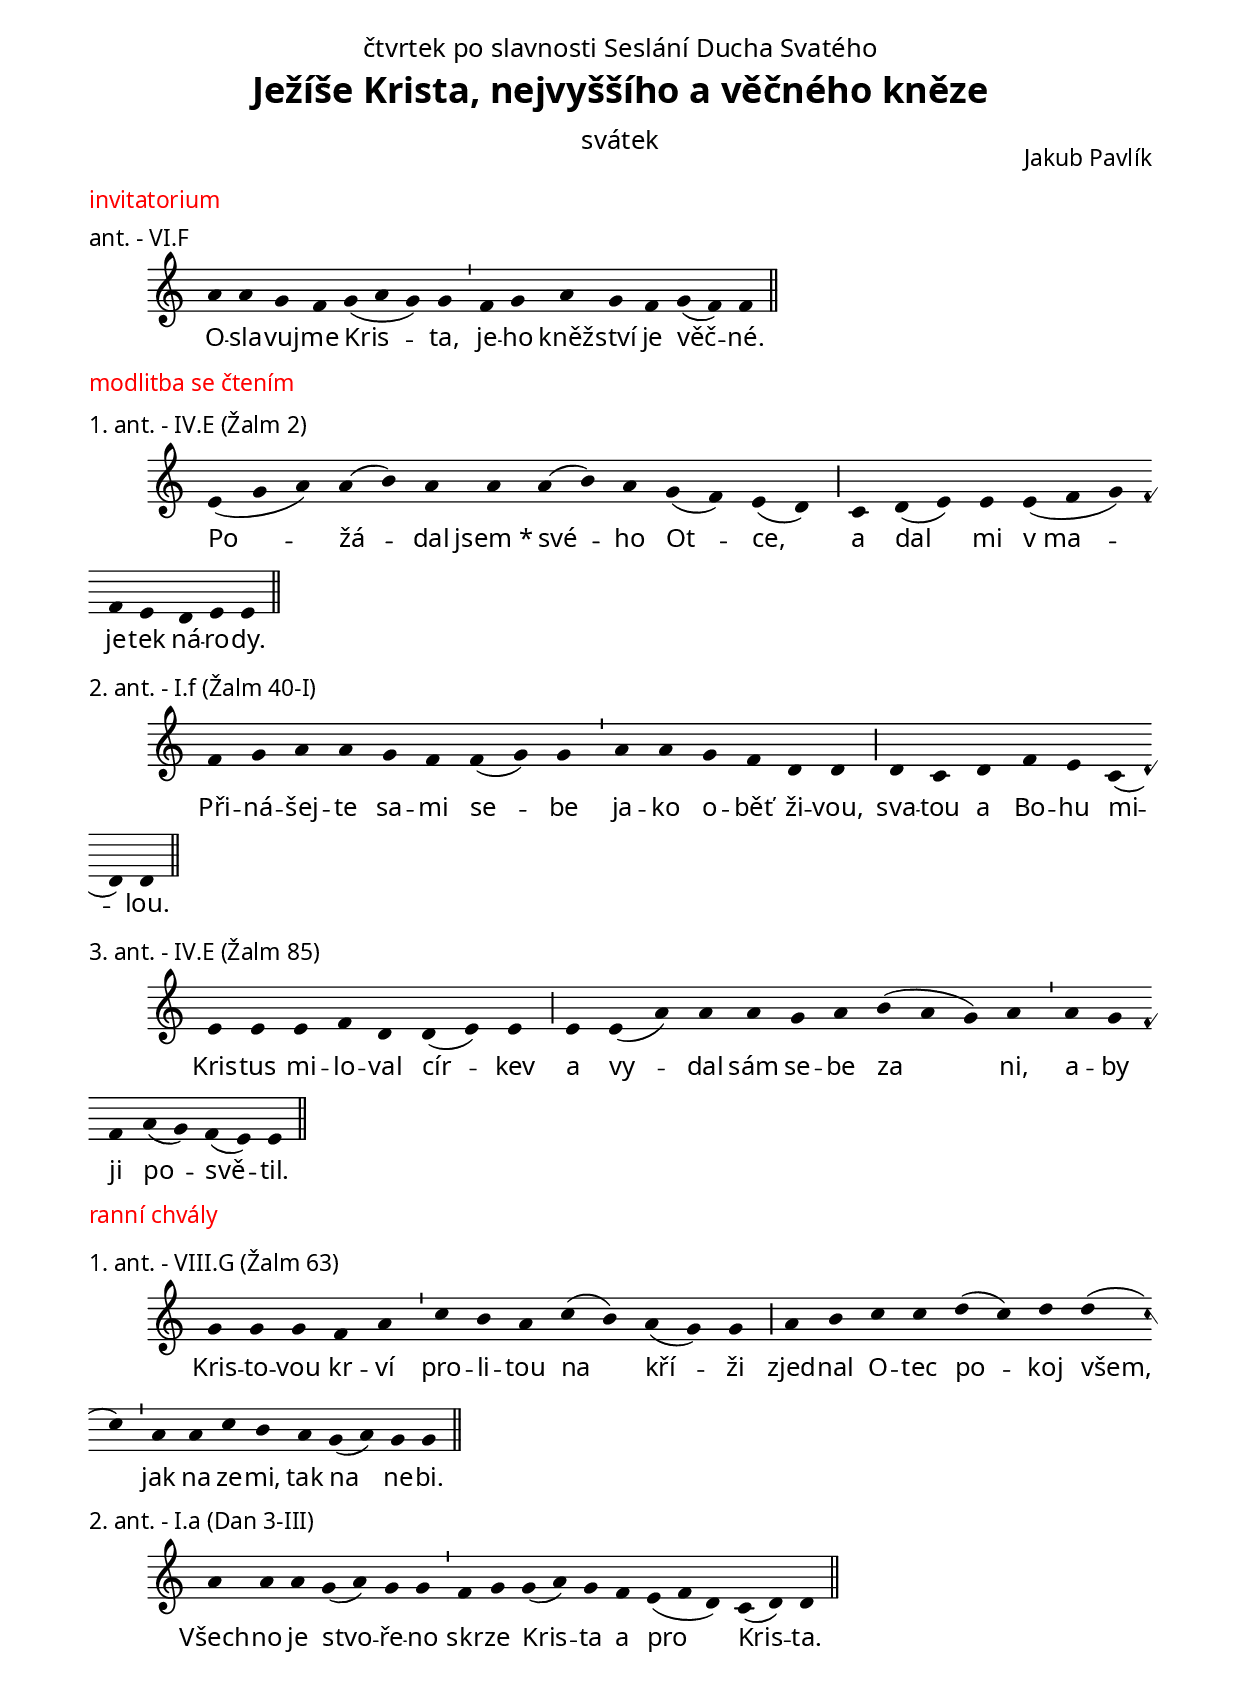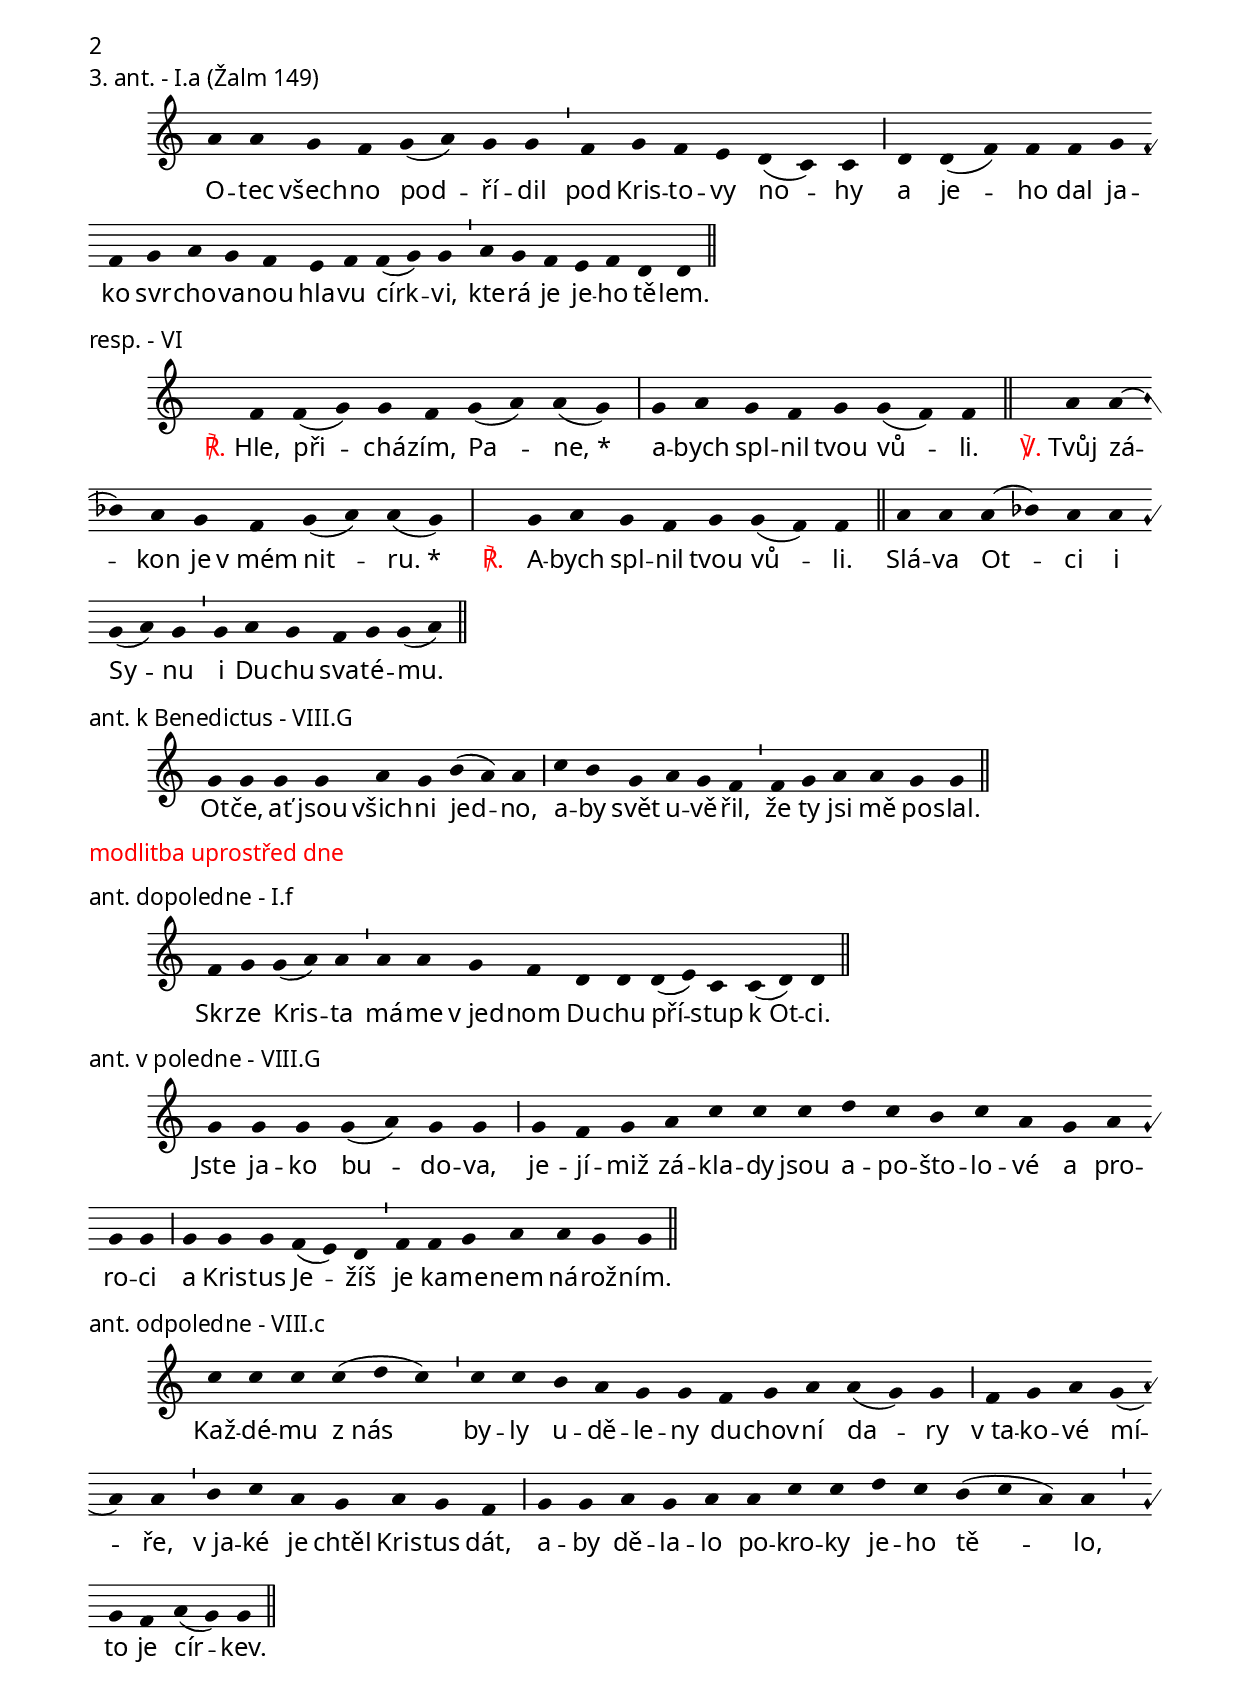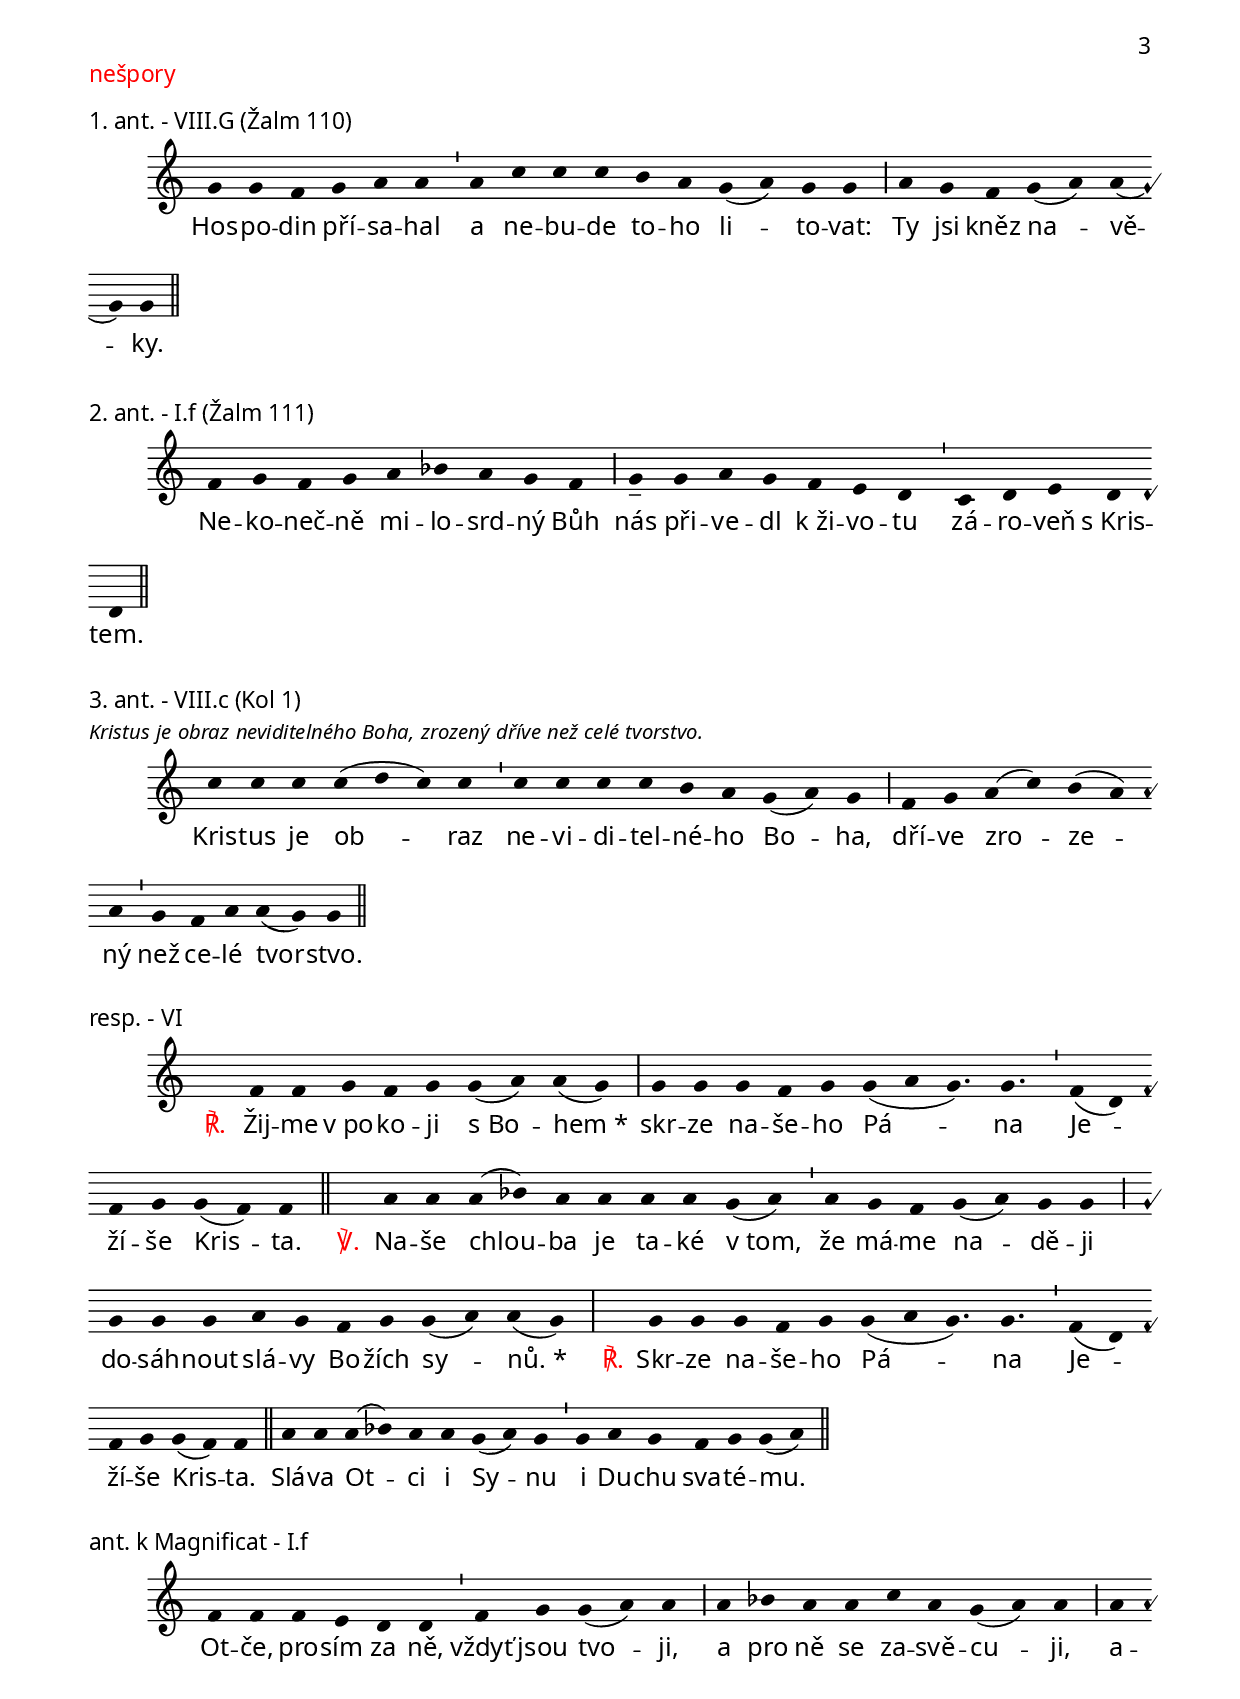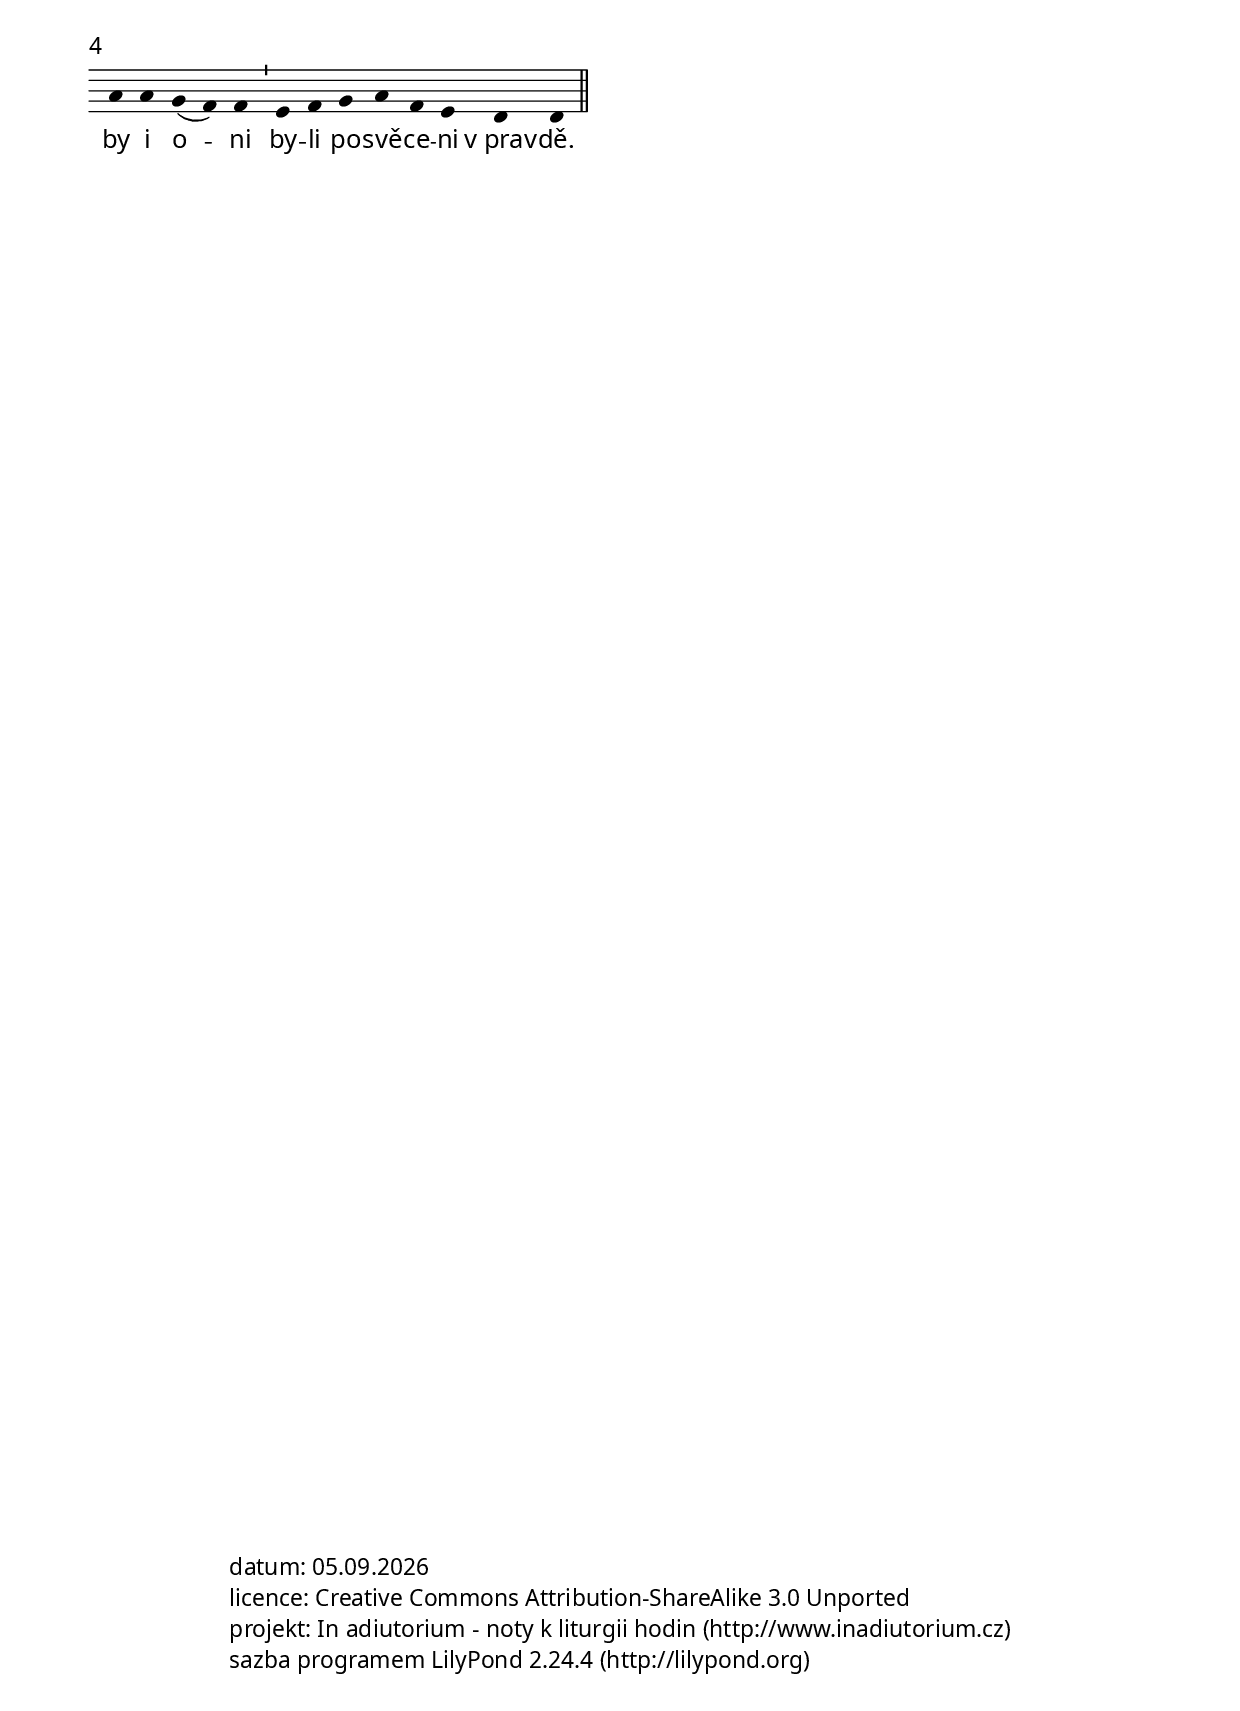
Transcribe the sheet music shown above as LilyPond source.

\version "2.19.16"

\include "spolecne.ly"
\include "dilyresponsorii.ly"

\header {
  title = \markup\titleSvatek
            "Ježíše Krista, nejvyššího a věčného kněze"
            "svátek"
            "čtvrtek po slavnosti Seslání Ducha Svatého"
  composer = "Jakub Pavlík"
  book_order = 5
}

\markup {\nadpisHodinka {"invitatorium"}}

\score {
  \relative c'' {
    \choralniRezim
    a4 a g f g( a g) g \barMin
    f g a g f g( f) f \barFinalis
  }
  \addlyrics {
    O -- sla -- vuj -- me Kris -- ta,
    je -- ho kněž -- ství je věč -- né.
  }
  \header {
    quid = "ant."
    modus = "VI"
    differentia = "F"
    psalmus = ""
    id = "invit"
    piece = \markup {\sestavTitulekBezZalmu}
  }
}

\markup {\nadpisHodinka {"modlitba se čtením"}}

\score {
    \relative c' {
      \choralniRezim
      e4( g a) a( b) a a a( b) a g( f) e( d) \barMaior
      c d( e) e e( f g) f e d e e \barFinalis
    }
    \addlyrics {
      Po -- žá -- dal jsem_* své -- ho Ot -- ce,
      a dal mi v_ma -- je -- tek ná -- ro -- dy.
    }
    \header {
      quid = "1. ant."
      modus = "IV"
      differentia = "E"
      psalmus = "Žalm 2"
      fial = "velikonoce_velikonocnioktav.ly#po-mc-a2?zacatek=24"
      id = "mc-a1"
      piece = \markup {\sestavTitulek}
    }
  }

\score {
  \relative c' {
    \choralniRezim
    f4 g a a g f f( g) g \barMin
    a a g f d d \barMaior
    d c d f e c( d) d \barFinalis
  }
  \addlyrics {
    Při -- ná -- šej -- te sa -- mi se -- be
    ja -- ko o -- běť ži -- vou,
    sva -- tou a Bo -- hu mi -- lou.

  }
  \header {
    quid = "2. ant."
    modus = "I"
    differentia = "f"
    psalmus = "Žalm 40-I"
    id = "mc-a2"
    piece = \markup {\sestavTitulek}
  }
}

\score {
  \relative c' {
    \choralniRezim
    e4 e e f d d( e) e \barMaior
    e e( a) a a g a b( a g) a \barMin
    a g f a( g) f( e) e \barFinalis
  }
  \addlyrics {
    Kris -- tus mi -- lo -- val cír -- kev
    a vy -- dal sám se -- be za ni,
    a -- by ji po -- svě -- til.
  }
  \header {
    quid = "3. ant."
    modus = "IV"
    differentia = "E"
    psalmus = "Žalm 85"
    id = "mc-a3"
    piece = \markup {\sestavTitulek}
  }
}

\markup {\nadpisHodinka {"ranní chvály"}}

\score {
  \relative c'' {
    \choralniRezim
    g4 g g f a \barMin
    c b a c( b) a( g) g \barMaior
    a b c c d( c) d d( c) \barMin
    a a c b a g( a) g g \barFinalis
  }
  \addlyrics {
    Kris -- to -- vou kr -- ví
    pro -- li -- tou na kří -- ži
    zjed -- nal O -- tec po -- koj všem,
    jak na ze -- mi, tak na ne -- bi.
  }
  \header {
    quid = "1. ant."
    modus = "VIII"
    differentia = "G"
    psalmus = "Žalm 63"
    id = "rch-a1"
    piece = \markup {\sestavTitulek}
  }
}

\score {
  \relative c'' {
    \choralniRezim
    a4 a a g( a) g g \barMin
    f g g( a) g f e( f d) c( d) d \barFinalis
  }
  \addlyrics {
    Všech -- no je stvo -- ře -- no
    skr -- ze Kris -- ta a pro Kris -- ta.
  }
  \header {
    quid = "2. ant."
    modus = "I"
    differentia = "a"
    psalmus = "Dan 3-III"
    id = "rch-a2"
    piece = \markup {\sestavTitulek}
  }
}

\score {
  \relative c'' {
    \choralniRezim
    a4 a g f g( a) g g \barMin
    f g f e d( c) c \barMaior
    d d( f) f f g f g a g f e f f( g) g \barMin
    a g f e f d d \barFinalis
  }
  \addlyrics {
    O -- tec všech -- no pod -- ří -- dil
    pod Kris -- to -- vy no -- hy
    a je -- ho dal ja -- ko svr -- cho -- va -- nou hla -- vu círk -- vi,
    kte -- rá je je -- ho tě -- lem.
  }
  \header {
    quid = "3. ant."
    modus = "I"
    differentia = "a"
    psalmus = "Žalm 149"
    id = "rch-a3"
    piece = \markup {\sestavTitulek}
  }
}

\score {
  \relative c' {
    \choralniRezim

    % R
    \neviditelna f
    f4 f( g) g f g( a) a( g) \barMax
    g a g f g g( f) f \barFinalis
    % V
    \neviditelna a
    a4 a( bes) a g f g( a) a( g) \barMax
    % R
    \neviditelna a
    g a g f g g( f) f \barFinalis
    % Slava
    \respVIdoxologie \barFinalis
  }
  \addlyrics {
    \Response Hle, při -- chá -- zím, Pa -- ne,_*
    a -- bych spl -- nil tvou vů -- li.
    \Verse Tvůj zá -- kon je v_mém nit -- ru._*
    \Response A -- bych spl -- nil tvou vů -- li.
    \textRespDoxologie
  }
  \header {
    quid = "resp."
    modus = "VI"
    id = "rch-resp"
    piece = \markup {\sestavTitulekResp}
  }
}

\score {
  \relative c'' {
    \choralniRezim
    g4 g g g a g b( a) a \barMaior
    c b g a g f \barMin
    f g a a g g \barFinalis
  }
  \addlyrics {
    Ot -- če, ať jsou všich -- ni jed -- no,
    a -- by svět u -- vě -- řil,
    že ty jsi mě po -- slal.
  }
  \header {
    quid = "ant. k Benedictus"
    modus = "VIII"
    differentia = "G"
    psalmus = ""
    id = "rch-aben"
    piece = \markup {\sestavTitulekBezZalmu}
  }
}

\markup {\nadpisHodinka {"modlitba uprostřed dne"}}

\score {
  \relative c' {
    \choralniRezim
    f4 g g( a) a \barMin
    a a g f d d d( e) c c( d) d \barFinalis
  }
  \addlyrics {
    Skr -- ze Kris -- ta
    má -- me v_jed -- nom Du -- chu pří -- stup k_Ot -- ci.
  }
  \header {
    quid = "ant. dopoledne"
    modus = "I"
    differentia = "f"
    psalmus = ""
    id = "tercie"
    piece = \markup {\sestavTitulekBezZalmu}
  }
}

\score {
  \relative c'' {
    \choralniRezim
    g4 g g g( a) g g \barMaior
    g f g a c c
    c d c b c a g a g g \barMaior
    g g g f( e) d \barMin
    f f g a a g g \barFinalis
  }
  \addlyrics {
    Jste ja -- ko bu -- do -- va,
    je -- jí -- miž zá -- kla -- dy
    jsou a -- po -- što -- lo -- vé a pro -- ro -- ci
    a Kris -- tus Je -- žíš
    je ka -- me -- nem ná -- rož -- ním.
  }
  \header {
    quid = "ant. v poledne"
    modus = "VIII"
    differentia = "G"
    psalmus = ""
    id = "sexta"
    piece = \markup {\sestavTitulekBezZalmu}
  }
}

\score {
  \relative c'' {
    \choralniRezim
    c4 c c c( d c) \barMin
    c c b a g g f g a a( g) g \barMaior
    f g a g( a) a \barMin
    b c a g a g f \barMaior
    g g a g a a c c d c b( c a) a \barMin
    g f a( g) g \barFinalis
  }
  \addlyrics {
    Kaž -- dé -- mu z_nás
    by -- ly u -- dě -- le -- ny du -- chov -- ní da -- ry
    v_ta -- ko -- vé mí -- ře,
    v_ja -- ké je chtěl Kris -- tus dát,
    a -- by dě -- la -- lo po -- kro -- ky je -- ho tě -- lo,
    to je cír -- kev.
  }
  \header {
    quid = "ant. odpoledne"
    modus = "VIII"
    differentia = "c"
    psalmus = ""
    id = "nona"
    piece = \markup {\sestavTitulekBezZalmu}
  }
}

\markup {\nadpisHodinka {"nešpory"}}

\score {
  \relative c'' {
    \choralniRezim
    g4 g f g a a \barMin
    a c c c b a g( a) g g \barMaior
    a g f g( a) a( g) g \barFinalis
  }
  \addlyrics {
    Hos -- po -- din pří -- sa -- hal
    a ne -- bu -- de to -- ho li -- to -- vat:
    Ty jsi kněz na -- vě -- ky.

  }
  \header {
    quid = "1. ant."
    modus = "VIII"
    differentia = "G"
    psalmus = "Žalm 110"
    id = "ne-a1"
    piece = \markup {\sestavTitulek}
  }
}

\score {
  \relative c' {
    \choralniRezim
    f g f g a bes a g f \barMaior
    g-- g a g f e d \barMin
    c d e d d \barFinalis
  }
  \addlyrics {
    Ne -- ko -- neč -- ně mi -- lo -- srd -- ný Bůh
    nás při -- ve -- dl k_ži -- vo -- tu
    zá -- ro -- veň s_Kris -- tem.
  }
  \header {
    quid = "2. ant."
    modus = "I"
    differentia = "f"
    psalmus = "Žalm 111"
    % motiv není převzat doslovně
    fial = "antifony/pust_tyden4.ly#ne-1ne-a3?konec=5"
    id = "ne-a2"
    piece = \markup {\sestavTitulek}
  }
}

\score {
  \relative c'' {
    \choralniRezim
    c4 c c c( d c) c \barMin
    c c c c b a g( a) g \barMaior
    f g a( c) b( a) a \barMin
    g f a a( g) g \barFinalis
  }
  \addlyrics {
    Kris -- tus je ob -- raz
    ne -- vi -- di -- tel -- né -- ho Bo -- ha,
    dří -- ve zro -- ze -- ný
    než ce -- lé tvor -- stvo.
  }
  \header {
    textus_approbatus = "Kristus je obraz neviditelného Boha,
    zrozený dříve než celé tvorstvo."
    quid = "3. ant."
    modus = "VIII"
    differentia = "c"
    psalmus = "Kol 1"
    id = "ne-a3"
    piece = \markup {\sestavTitulek}
  }
}

\score {
  \relative c' {
    \choralniRezim

    % R
    \neviditelna f
    f4 f g f g g( a) a( g) \barMax
    g g g f g g( a g4.) g \barMin f4( d) f g g( f) f \barFinalis
    % V
    \neviditelna a
    a4 a a( bes) a a a a g( a) \barMin
    a g f g( a) g g \barMaior
    g g g a g f g g( a) a( g) \barMax
    % R
    \neviditelna a
    g g g f g g( a g4.) g \barMin f4( d) f g g( f) f \barFinalis
    % Slava
    \respVIdoxologie \barFinalis
  }
  \addlyrics {
    \Response Žij -- me v_po -- ko -- ji s_Bo -- hem_*
    skr -- ze na -- še -- ho Pá -- na Je -- ží -- še Kris -- ta.
    \Verse Na -- še chlou -- ba je ta -- ké v_tom,
    že má -- me na -- dě -- ji
    do -- sáh -- nout slá -- vy Bo -- žích sy -- nů._*
    \Response Skr -- ze na -- še -- ho Pá -- na Je -- ží -- še Kris -- ta.
    \textRespDoxologie
  }
  \header {
    quid = "resp."
    modus = "VI"
    id = "ne-resp"
    piece = \markup {\sestavTitulekResp}
  }
}

\score {
  \relative c' {
    \choralniRezim
    f4 f f e d d \barMin
    f g g( a) a \barMaior
    a bes a a c a g( a) a \barMaior
    a a a g( f) f \barMin
    e f g a f e d d \barFinalis
  }
  \addlyrics {
    Ot -- če, pro -- sím za ně,
    vždyť jsou tvo -- ji,
    a pro ně se za -- svě -- cu -- ji,
    a -- by i o -- ni
    by -- li po -- svě -- ce -- ni v_prav -- dě.
  }
  \header {
    quid = "ant. k Magnificat"
    modus = "I"
    differentia = "f"
    psalmus = ""
    id = "ne-amag"
    piece = \markup {\sestavTitulekBezZalmu}
  }
}